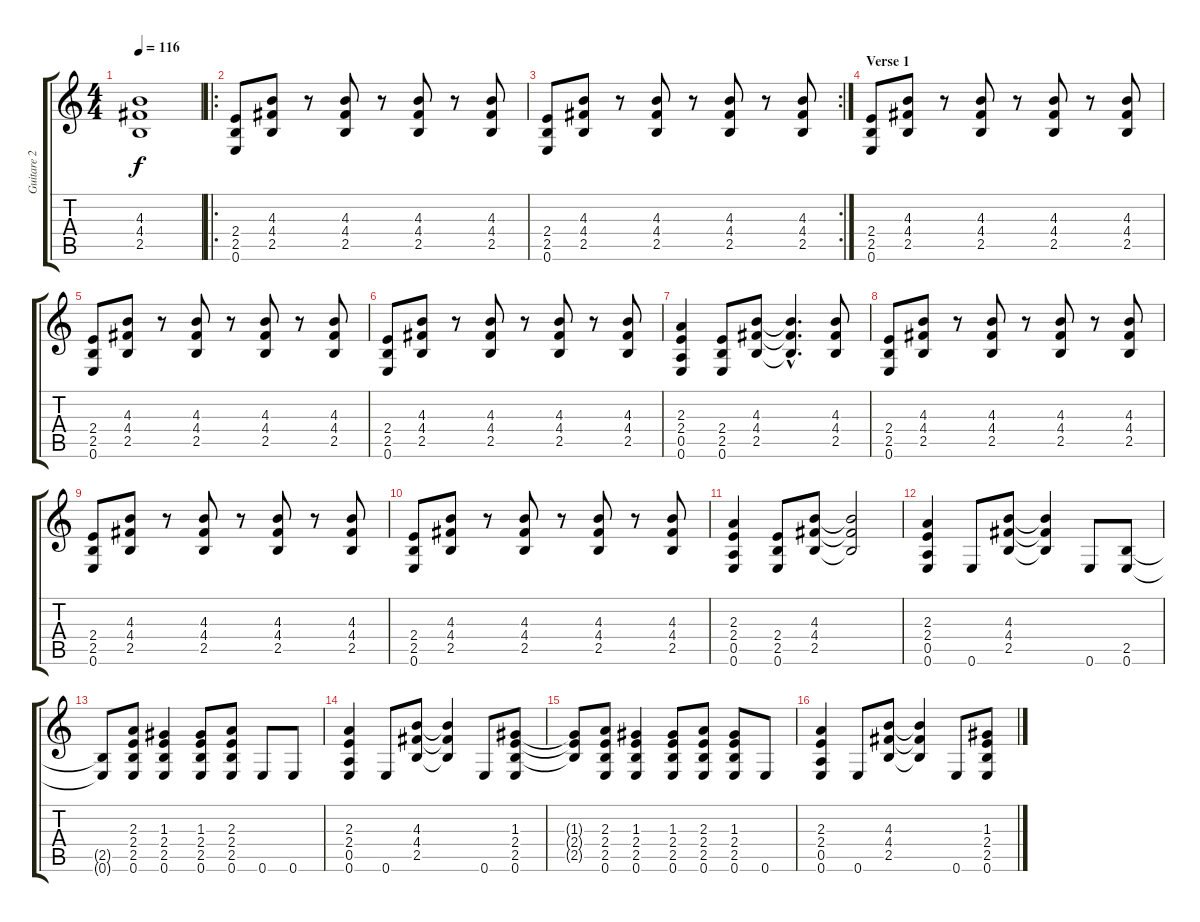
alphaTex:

\track ("Guitare 2" "Guitare 2") {instrument distortionguitar}
\staff {score tabs}
\tuning (E4 B3 G3 D3 A2 E2) {hide}
\ts (4 4)
\tempo 116
\clef g2
\ks c
(4.3{t} 4.4{t} 2.5{t}).1{dy f} |
\ro
(2.4 2.5 0.6).8 (4.3 4.4 2.5).8 r.8 (4.3 4.4 2.5).8 r.8 (4.3 4.4 2.5).8 r.8 (4.3 4.4 2.5).8 |
\rc 2
(2.4 2.5 0.6).8 (4.3 4.4 2.5).8 r.8 (4.3 4.4 2.5).8 r.8 (4.3 4.4 2.5).8 r.8 (4.3 4.4 2.5).8 |
\section ("" "Verse 1")
(2.4 2.5 0.6).8 (4.3 4.4 2.5).8 r.8 (4.3 4.4 2.5).8 r.8 (4.3 4.4 2.5).8 r.8 (4.3 4.4 2.5).8 |
(2.4 2.5 0.6).8 (4.3 4.4 2.5).8 r.8 (4.3 4.4 2.5).8 r.8 (4.3 4.4 2.5).8 r.8 (4.3 4.4 2.5).8 |
(2.4 2.5 0.6).8 (4.3 4.4 2.5).8 r.8 (4.3 4.4 2.5).8 r.8 (4.3 4.4 2.5).8 r.8 (4.3 4.4 2.5).8 |
(2.3 2.4 0.5 0.6).4 (2.4 2.5 0.6).8 (4.3 4.4 2.5).8 (4.3{hac t} 4.4{hac t} 2.5{hac t}).4{d} (4.3 4.4 2.5).8 |
(2.4 2.5 0.6).8 (4.3 4.4 2.5).8 r.8 (4.3 4.4 2.5).8 r.8 (4.3 4.4 2.5).8 r.8 (4.3 4.4 2.5).8 |
(2.4 2.5 0.6).8 (4.3 4.4 2.5).8 r.8 (4.3 4.4 2.5).8 r.8 (4.3 4.4 2.5).8 r.8 (4.3 4.4 2.5).8 |
(2.4 2.5 0.6).8 (4.3 4.4 2.5).8 r.8 (4.3 4.4 2.5).8 r.8 (4.3 4.4 2.5).8 r.8 (4.3 4.4 2.5).8 |
(2.3 2.4 0.5 0.6).4 (2.4 2.5 0.6).8 (4.3 4.4 2.5).8 (4.3{t} 4.4{t} 2.5{t}).2 |
(2.3 2.4 0.5 0.6).4 0.6.8 (4.3 4.4 2.5).8 (4.3{t} 4.4{t} 2.5{t}).4 0.6.8 (2.5 0.6).8 |
(2.5{t} 0.6{t}).8 (2.3 2.4 2.5 0.6).8 (1.3 2.4 2.5 0.6).4 (1.3 2.4 2.5 0.6).8 (2.3 2.4 2.5 0.6).8 0.6.8 0.6.8 |
(2.3 2.4 0.5 0.6).4 0.6.8 (4.3 4.4 2.5).8 (4.3{t} 4.4{t} 2.5{t}).4 0.6.8 (1.3 2.4 2.5 0.6).8 |
(1.3{t} 2.4{t} 2.5{t}).8 (2.3 2.4 2.5 0.6).8 (1.3 2.4 2.5 0.6).4 (1.3 2.4 2.5 0.6).8 (2.3 2.4 2.5 0.6).8 (1.3 2.4 2.5 0.6).8 0.6.8 |
(2.3 2.4 0.5 0.6).4 0.6.8 (4.3 4.4 2.5).8 (4.3{t} 4.4{t} 2.5{t}).4 0.6.8 (1.3 2.4 2.5 0.6).8
